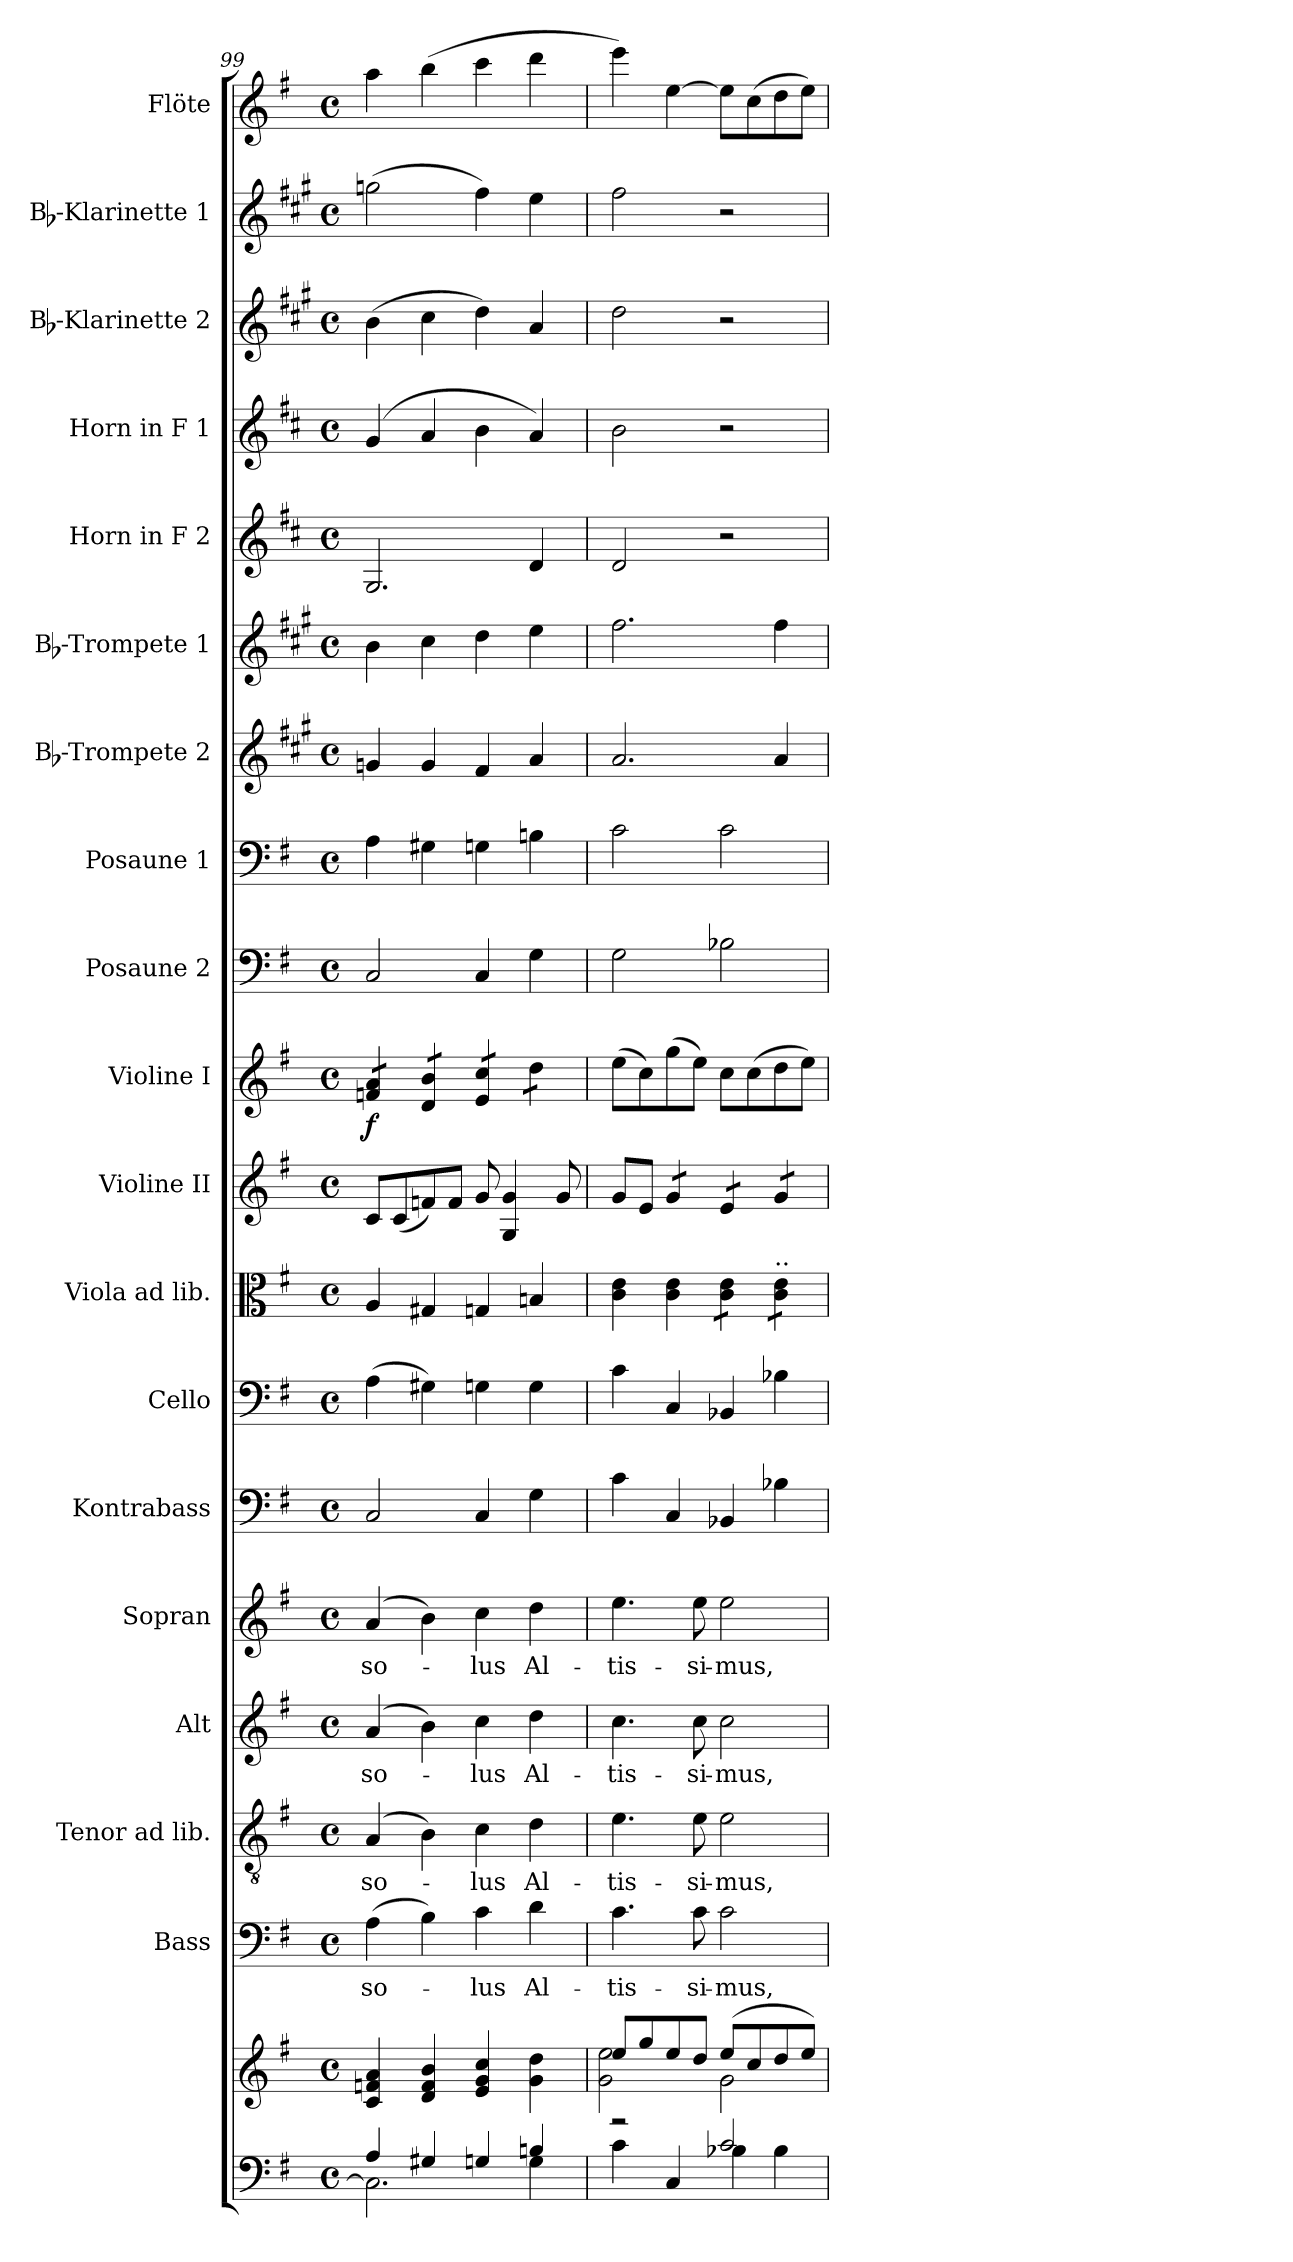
**kern	**kern	**kern	**text	**kern	**text	**kern	**text	**kern	**text	**kern	**kern	**kern	**kern	**kern	**dynam	**kern	**kern	**kern	**kern	**kern	**kern	**kern	**kern	**kern
*part19	*part19	*part18	*part18	*part17	*part17	*part16	*part16	*part15	*part15	*part14	*part13	*part12	*part11	*part10	*part10	*part9	*part8	*part7	*part6	*part5	*part4	*part3	*part2	*part1
*staff20	*staff19	*staff18	*staff18	*staff17	*staff17	*staff16	*staff16	*staff15	*staff15	*staff14	*staff13	*staff12	*staff11	*staff10	*staff10	*staff9	*staff8	*staff7	*staff6	*staff5	*staff4	*staff3	*staff2	*staff1
*	*	*I"Bass	*	*I"Tenor ad lib.	*	*I"Alt	*	*I"Sopran	*	*I"Kontrabass	*I"Cello	*I"Viola ad lib.	*I"Violine II	*I"Violine I	*	*I"Posaune 2	*I"Posaune 1	*I"Bb-Trompete 2	*I"Bb-Trompete 1	*I"Horn in F 2	*I"Horn in F 1	*I"Bb-Klarinette 2	*I"Bb-Klarinette 1	*I"Flöte
*	*	*I'B.	*	*I'T.	*	*I'A.	*	*I'S.	*	*I'Kb.	*	*I'Vla.	*I'Vl. II	*I'Vl. I	*	*I'Pos. 2	*I'Pos. 1	*I'Bb Trp. 2	*I'Bb Trp. 1	*	*	*I'Bb Kl. 2	*I'Bb Kl. 1	*I'Fl.
*clefF4	*clefG2	*clefF4	*	*clefGv2	*	*clefG2	*	*clefG2	*	*clefF4	*clefF4	*clefC3	*clefG2	*clefG2	*	*clefF4	*clefF4	*clefG2	*clefG2	*clefG2	*clefG2	*clefG2	*clefG2	*clefG2
*	*	*	*	*	*	*	*	*	*	*ITrd7c12	*	*	*	*	*	*	*	*ITrd1c2	*ITrd1c2	*ITrd4c7	*ITrd4c7	*ITrd1c2	*ITrd1c2	*
*k[f#]	*k[f#]	*k[f#]	*	*k[f#]	*	*k[f#]	*	*k[f#]	*	*k[f#]	*k[f#]	*k[f#]	*k[f#]	*k[f#]	*	*k[f#]	*k[f#]	*k[f#]	*k[f#]	*k[f#]	*k[f#]	*k[f#]	*k[f#]	*k[f#]
*G:	*G:	*G:	*	*G:	*	*G:	*	*G:	*	*G:	*G:	*G:	*G:	*G:	*	*G:	*G:	*G:	*G:	*G:	*G:	*G:	*G:	*G:
*M4/4	*M4/4	*M4/4	*	*M4/4	*	*M4/4	*	*M4/4	*	*M4/4	*M4/4	*M4/4	*M4/4	*M4/4	*	*M4/4	*M4/4	*M4/4	*M4/4	*M4/4	*M4/4	*M4/4	*M4/4	*M4/4
*met(c)	*met(c)	*met(c)	*	*met(c)	*	*met(c)	*	*met(c)	*	*met(c)	*met(c)	*met(c)	*met(c)	*met(c)	*	*met(c)	*met(c)	*met(c)	*met(c)	*met(c)	*met(c)	*met(c)	*met(c)	*met(c)
=99	=99	=99	=99	=99	=99	=99	=99	=99	=99	=99	=99	=99	=99	=99	=99	=99	=99	=99	=99	=99	=99	=99	=99	=99
*^	*	*	*	*	*	*	*	*	*	*	*	*	*	*	*	*	*	*	*	*	*	*	*	*
!	!	!	!	!LO:LY:b	!	!LO:LY:b	!	!LO:LY:b	!	!LO:LY:b	!	!	!	!	!	!LO:DY:b	!	!	!	!	!	!	!	!	!
*	*	*	*	*	*	*	*	*	*	*	*	*	*	*	*tremolo	*	*	*	*	*	*	*	*	*	*
4A/	2.C\]	4c/ 4fn/ 4a/	(>4A\	so-	(4A/	so-	(4a/	so-	(4a/	so-	2CC/	(>4A\	4A/	8c/L	8fn/ 8a/L	f	2C/	4A\	4fn/	4a\	2.C/	(4c/	(>4a\	(>2ffn\	4aa\
.	.	.	.	.	.	.	.	.	.	.	.	.	.	(<8c/	8fn/ 8a/J	.	.	.	.	.	.	.	.	.	.
4G#X/	.	4d/ 4f/ 4b/	4B\)	.	4B\)	.	4b\)	.	4b\)	.	.	4G#X\)	4G#X/	8fn/)	8d/ 8b/L	.	.	4G#X\	4f/	4b\	.	4d/	4b\	.	(>4bb\
.	.	.	.	.	.	.	.	.	.	.	.	.	.	8f/J	8d/ 8b/J	.	.	.	.	.	.	.	.	.	.
!	!	!	!	!LO:LY:b	!	!LO:LY:b	!	!LO:LY:b	!	!LO:LY:b	!	!	!	!	!	!	!	!	!	!	!	!	!	!	!
4Gn/	.	4e/ 4g/ 4cc/	4c\	-lus	4c\	-lus	4cc\	-lus	4cc\	-lus	4CC/	4Gn\	4Gn/	8g/	8e/ 8cc/L	.	4C/	4Gn\	4e/	4cc\	.	4e\	4cc\)	4ee\)	4ccc\
.	.	.	.	.	.	.	.	.	.	.	.	.	.	4G/ 4g/	8e/ 8cc/J	.	.	.	.	.	.	.	.	.	.
!	!	!	!	!LO:LY:b	!	!LO:LY:b	!	!LO:LY:b	!	!LO:LY:b	!	!	!	!	!	!	!	!	!	!	!	!	!	!	!
4Bn/	4G\	4g\ 4dd\	4d\	Al-	4d\	Al-	4dd\	Al-	4dd\	Al-	4GG\	4G\	4Bn/	.	8dd\L	.	4G\	4Bn\	4g/	4dd\	4G/	4d/)	4g/	4dd\	4ddd\
.	.	.	.	.	.	.	.	.	.	.	.	.	.	8g/	8dd\J	.	.	.	.	.	.	.	.	.	.
*	*	*	*	*	*	*	*	*	*	*	*	*	*	*	*Xtremolo	*	*	*	*	*	*	*	*	*	*
!!LO:PB:g=z
=100	=100	=100	=100	=100	=100	=100	=100	=100	=100	=100	=100	=100	=100	=100	=100	=100	=100	=100	=100	=100	=100	=100	=100	=100	=100
*	*	*^	*	*	*	*	*	*	*	*	*	*	*	*	*	*	*	*	*	*	*	*	*	*	*
!	!	!	!	!	!LO:LY:b	!	!LO:LY:b	!	!LO:LY:b	!	!LO:LY:b	!	!	!	!	!	!	!	!	!	!	!	!	!	!	!
2r	4c\	8ee/L	2g\ 2ee\	4.c\	-tis-	4.e\	-tis-	4.cc\	-tis-	4.ee\	-tis-	4C\	4c\	4c\ 4e\	8g/L	(>8ee\L	.	2G\	2c\	2.g/	2.ee\	2G/	2e\	2cc\	2ee\	4eee\)
.	.	8gg/	.	.	.	.	.	.	.	.	.	.	.	.	8e/J	8cc\)	.	.	.	.	.	.	.	.	.	.
*	*	*	*	*	*	*	*	*	*	*	*	*	*	*	*tremolo	*	*	*	*	*	*	*	*	*	*	*
.	4C/	8ee/	.	.	.	.	.	.	.	.	.	4CC/	4C/	4c\ 4e\	8g/L	(>8gg\	.	.	.	.	.	.	.	.	.	[4ee\
!	!	!	!	!	!LO:LY:b	!	!LO:LY:b	!	!LO:LY:b	!	!LO:LY:b	!	!	!	!	!	!	!	!	!	!	!	!	!	!	!
.	.	8dd/J	.	8c\	-si-	8e\	-si-	8cc\	-si-	8ee\	-si-	.	.	.	8g/J	8ee\J)	.	.	.	.	.	.	.	.	.	.
!	!	!	!	!	!	!	!	!	!	!	!	!	!	!LO:TX:a:t=..	!	!	!	!	!	!	!	!	!	!	!	!
!	!	!	!	!	!LO:LY:b	!	!LO:LY:b	!	!LO:LY:b	!	!LO:LY:b	!	!	!	!	!	!	!	!	!	!	!	!	!	!	!
*	*	*	*	*	*	*	*	*	*	*	*	*	*	*tremolo	*	*	*	*	*	*	*	*	*	*	*	*
2c/	4B-X\	(>8ee/L	2g\	2c\	-mus,	2e\	-mus,	2cc\	-mus,	2ee\	-mus,	4BBB-X/	4BB-X/	8c\ 8e\L	8e/L	8cc\L	.	2B-X\	2c\	.	.	2r	2r	2r	2r	8ee\L]
.	.	8cc/	.	.	.	.	.	.	.	.	.	.	.	8c\ 8e\J	8e/J	(>8cc\	.	.	.	.	.	.	.	.	.	(>8cc\
!	!	!	!	!	!	!	!	!	!	!	!	!	!	!LO:TX:a:t=..	!	!	!	!	!	!	!	!	!	!	!	!
.	4B-\	8dd/	.	.	.	.	.	.	.	.	.	4BB-X\	4B-X\	8c\ 8e\L	8g/L	8dd\	.	.	.	4g/	4ee\	.	.	.	.	8dd\
.	.	8ee/J)	.	.	.	.	.	.	.	.	.	.	.	8c\ 8e\J	8g/J	8ee\J)	.	.	.	.	.	.	.	.	.	8ee\J)
*	*	*	*	*	*	*	*	*	*	*	*	*	*	*	*Xtremolo	*	*	*	*	*	*	*	*	*	*	*
*	*	*	*	*	*	*	*	*	*	*	*	*	*	*Xtremolo	*	*	*	*	*	*	*	*	*	*	*	*
*v	*v	*	*	*	*	*	*	*	*	*	*	*	*	*	*	*	*	*	*	*	*	*	*	*	*	*
*	*v	*v	*	*	*	*	*	*	*	*	*	*	*	*	*	*	*	*	*	*	*	*	*	*	*
=	=	=	=	=	=	=	=	=	=	=	=	=	=	=	=	=	=	=	=	=	=	=	=	=
*-	*-	*-	*-	*-	*-	*-	*-	*-	*-	*-	*-	*-	*-	*-	*-	*-	*-	*-	*-	*-	*-	*-	*-	*-
